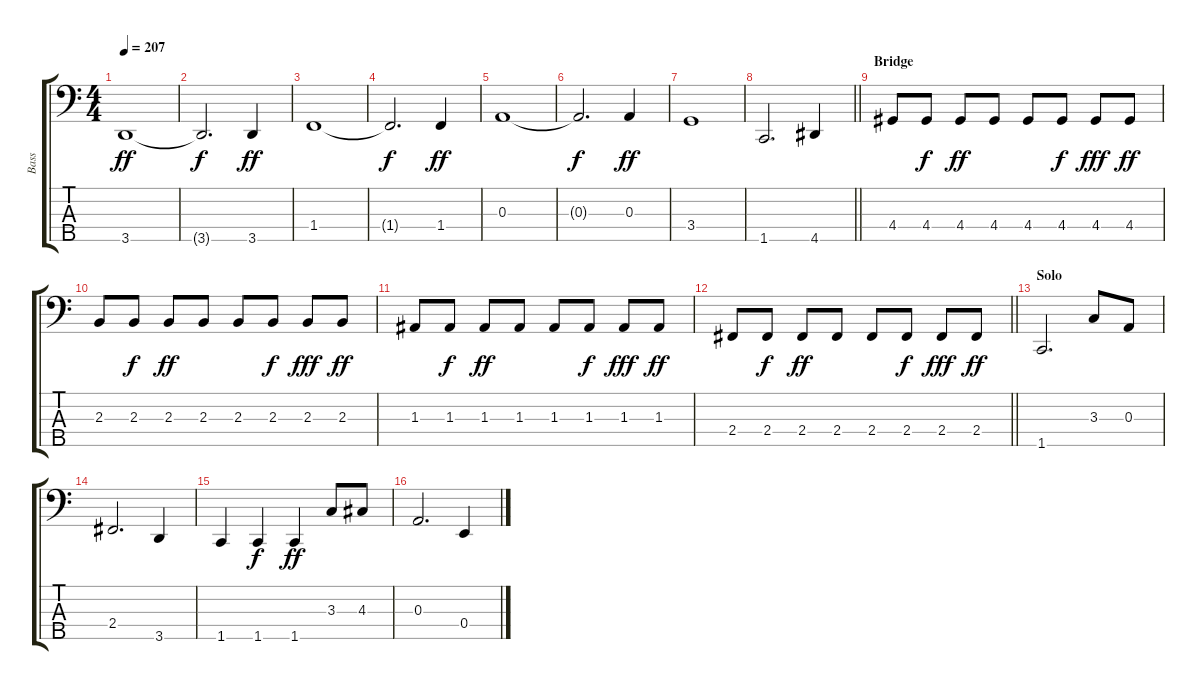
\track ("Bass" "Bass") {instrument electricbasspick}
\staff {score tabs}
\tuning (G2 D2 A1 E1 B0) {hide}
\ts (4 4)
\tempo 207
\clef f4
\ks c
3.5.1{dy ff} |
3.5{t}.2{d dy f} 3.5.4{dy ff} |
1.4.1 |
1.4{t}.2{d dy f} 1.4.4{dy ff} |
0.3.1 |
0.3{t}.2{d dy f} 0.3.4{dy ff} |
3.4.1 |
\barLineRight lightlight
1.5.2{d} 4.5.4 |
\section ("" "Bridge")
4.4.8 4.4.8{dy f} 4.4.8{dy ff} 4.4.8 4.4.8 4.4.8{dy f} 4.4.8{dy fff} 4.4.8{dy ff} |
2.3.8 2.3.8{dy f} 2.3.8{dy ff} 2.3.8 2.3.8 2.3.8{dy f} 2.3.8{dy fff} 2.3.8{dy ff} |
1.3.8 1.3.8{dy f} 1.3.8{dy ff} 1.3.8 1.3.8 1.3.8{dy f} 1.3.8{dy fff} 1.3.8{dy ff} |
\barLineRight lightlight
2.4.8 2.4.8{dy f} 2.4.8{dy ff} 2.4.8 2.4.8 2.4.8{dy f} 2.4.8{dy fff} 2.4.8{dy ff} |
\section ("" "Solo")
1.5.2{d} 3.3.8 0.3.8 |
2.4.2{d} 3.5.4 |
1.5.4 1.5.4{dy f} 1.5.4{dy ff} 3.3.8 4.3.8 |
0.3.2{d} 0.4.4
